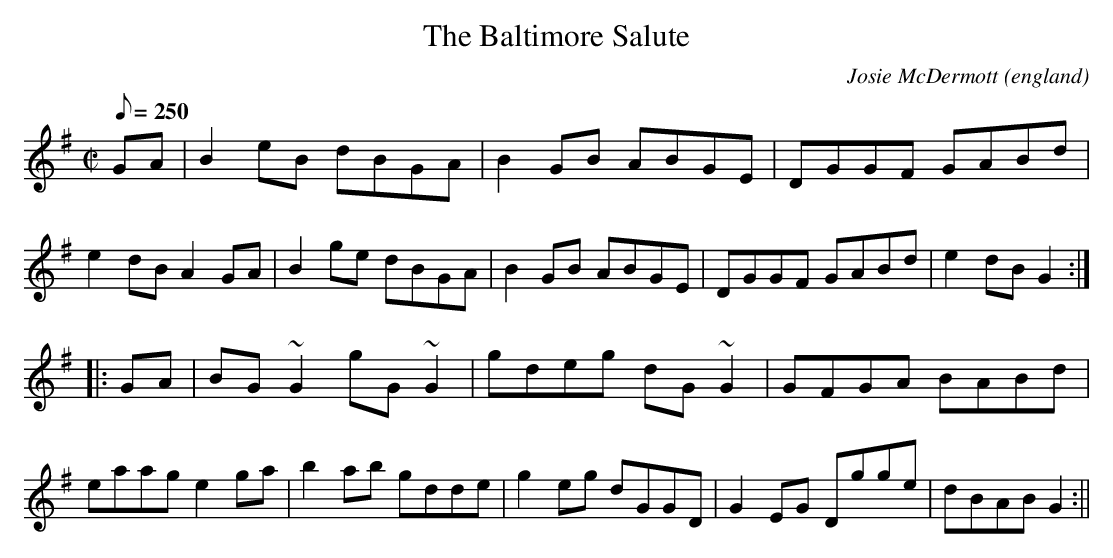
X:1
T:The Baltimore Salute
O:england
M:C|
L:1/8
Q:250
C:Josie McDermott
K:G
GA|B2eB dBGA|B2GB ABGE|DGGF GABd|e2dB A2GA|\
B2ge dBGA|B2GB ABGE |DGGF GABd|e2dB G2:||:
GA|BG~G2 gG~G2|gdeg dG~G2|GFGA BABd|eaag e2ga|\
b2ab gdde|g2eg dGGD|G2EG Dgge|dBAB G2:||
